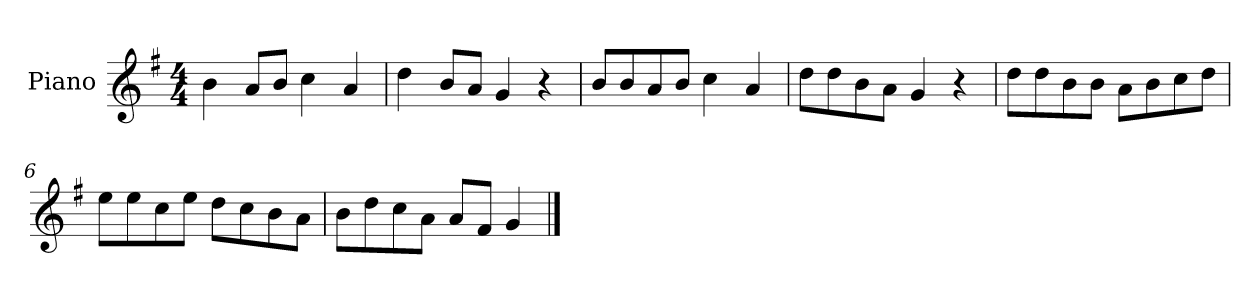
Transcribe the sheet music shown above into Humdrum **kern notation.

**kern
*part1
*staff1
*I"Piano
*I'P-no
*clefG2
*k[f#]
*M4/4
*MM90
=1
4b\
8a/L
8b/J
4cc\
4a/
=2
4dd\
8b/L
8a/J
4g/
4r
=3
8b/L
8b/
8a/
8b/J
4cc\
4a/
=4
8dd\L
8dd\
8b\
8a\J
4g/
4r
=5
8dd\L
8dd\
8b\
8b\J
8a\L
8b\
8cc\
8dd\J
=6
8ee\L
8ee\
8cc\
8ee\J
8dd\L
8cc\
8b\
8a\J
!!LO:LB:g=z
=7
8b\L
8dd\
8cc\
8a\J
8a/L
8f#/J
4g/
==
*-
